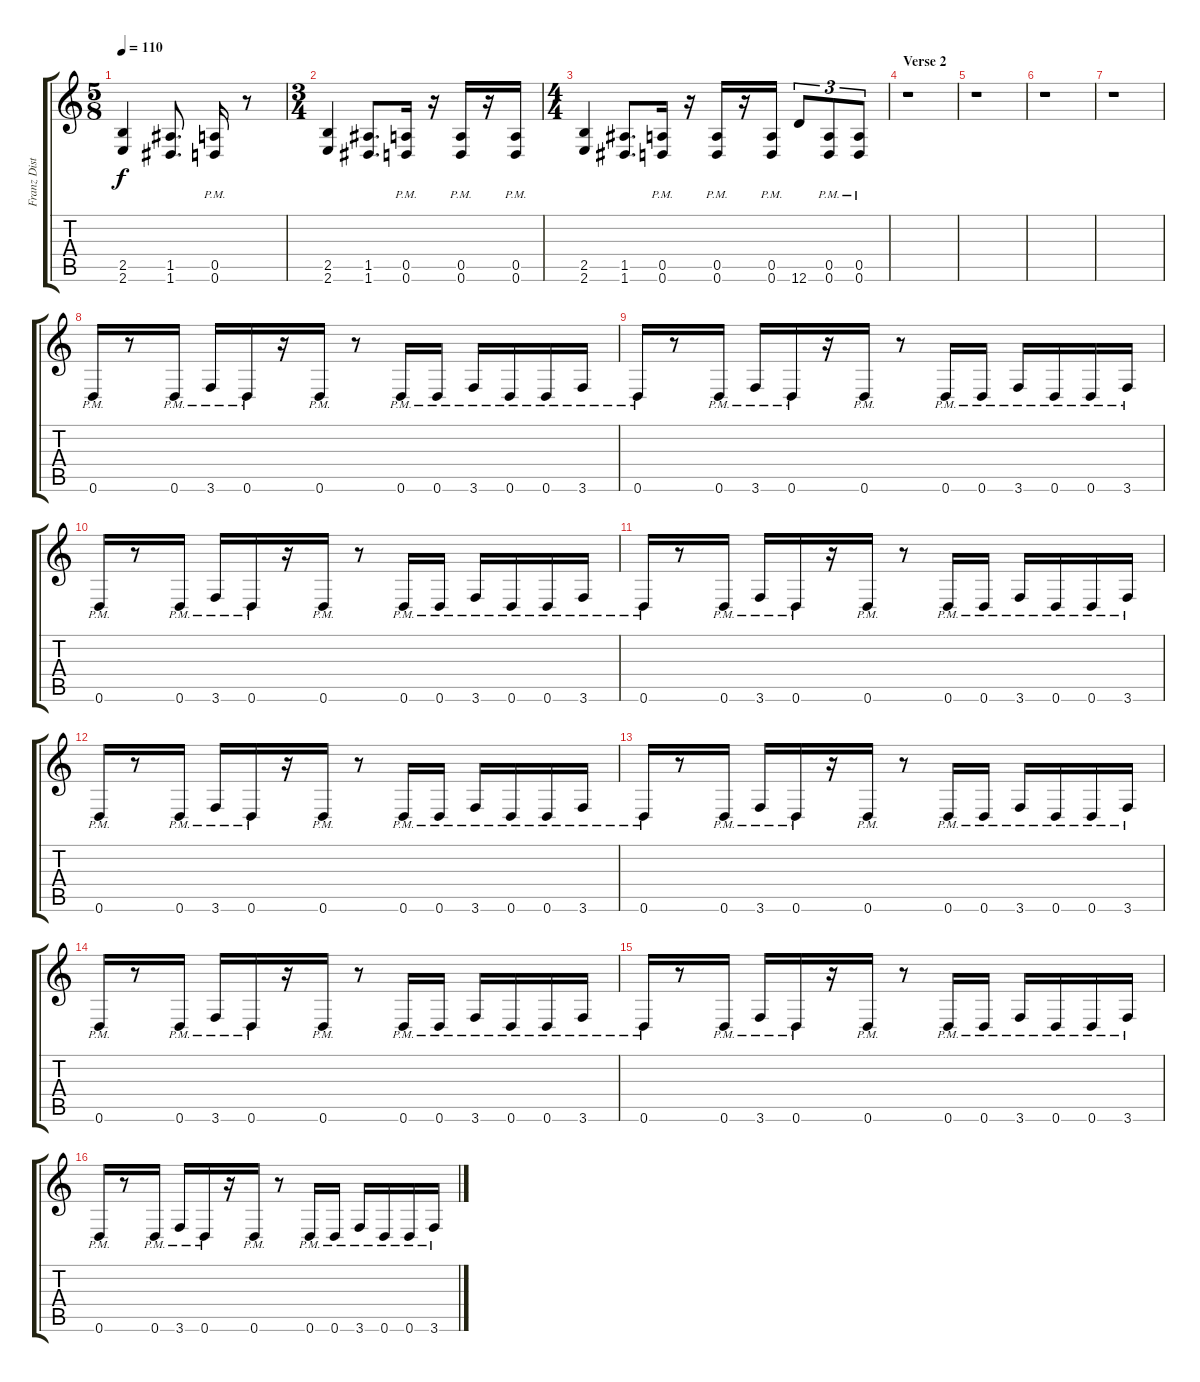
\track ("Franz Distortion" "Franz Dist") {instrument distortionguitar}
\staff {score tabs}
\tuning (E4 B3 G3 D3 A2 D2) {hide}
\ts (5 8)
\tempo 110
\clef g2
\ks c
(2.5 2.6).4{dy f} (1.5 1.6).8{d} (0.5{pm} 0.6{pm}).16 r.8 |
\ts (3 4)
(2.5 2.6).4 (1.5 1.6).8{d} (0.5{pm} 0.6{pm}).16 r.16 (0.5{pm} 0.6{pm}).16 r.16 (0.5{pm} 0.6{pm}).16 |
\ts (4 4)
(2.5 2.6).4 (1.5 1.6).8{d} (0.5{pm} 0.6{pm}).16 r.16 (0.5{pm} 0.6{pm}).16 r.16 (0.5{pm} 0.6{pm}).16 12.6.8{tu (3 2)} (0.5{pm} 0.6{pm}).8{tu (3 2)} (0.5{pm} 0.6{pm}).8{tu (3 2)} |
\section ("" "Verse 2")
r.1 |
r.1 |
r.1 |
r.1 |
0.6{pm}.16 r.8 0.6{pm}.16 3.6{pm}.16 0.6{pm}.16 r.16 0.6{pm}.16 r.8 0.6{pm}.16 0.6{pm}.16 3.6{pm}.16 0.6{pm}.16 0.6{pm}.16 3.6{pm}.16 |
0.6{pm}.16 r.8 0.6{pm}.16 3.6{pm}.16 0.6{pm}.16 r.16 0.6{pm}.16 r.8 0.6{pm}.16 0.6{pm}.16 3.6{pm}.16 0.6{pm}.16 0.6{pm}.16 3.6{pm}.16 |
0.6{pm}.16 r.8 0.6{pm}.16 3.6{pm}.16 0.6{pm}.16 r.16 0.6{pm}.16 r.8 0.6{pm}.16 0.6{pm}.16 3.6{pm}.16 0.6{pm}.16 0.6{pm}.16 3.6{pm}.16 |
0.6{pm}.16 r.8 0.6{pm}.16 3.6{pm}.16 0.6{pm}.16 r.16 0.6{pm}.16 r.8 0.6{pm}.16 0.6{pm}.16 3.6{pm}.16 0.6{pm}.16 0.6{pm}.16 3.6{pm}.16 |
0.6{pm}.16 r.8 0.6{pm}.16 3.6{pm}.16 0.6{pm}.16 r.16 0.6{pm}.16 r.8 0.6{pm}.16 0.6{pm}.16 3.6{pm}.16 0.6{pm}.16 0.6{pm}.16 3.6{pm}.16 |
0.6{pm}.16 r.8 0.6{pm}.16 3.6{pm}.16 0.6{pm}.16 r.16 0.6{pm}.16 r.8 0.6{pm}.16 0.6{pm}.16 3.6{pm}.16 0.6{pm}.16 0.6{pm}.16 3.6{pm}.16 |
0.6{pm}.16 r.8 0.6{pm}.16 3.6{pm}.16 0.6{pm}.16 r.16 0.6{pm}.16 r.8 0.6{pm}.16 0.6{pm}.16 3.6{pm}.16 0.6{pm}.16 0.6{pm}.16 3.6{pm}.16 |
0.6{pm}.16 r.8 0.6{pm}.16 3.6{pm}.16 0.6{pm}.16 r.16 0.6{pm}.16 r.8 0.6{pm}.16 0.6{pm}.16 3.6{pm}.16 0.6{pm}.16 0.6{pm}.16 3.6{pm}.16 |
0.6{pm}.16 r.8 0.6{pm}.16 3.6{pm}.16 0.6{pm}.16 r.16 0.6{pm}.16 r.8 0.6{pm}.16 0.6{pm}.16 3.6{pm}.16 0.6{pm}.16 0.6{pm}.16 3.6{pm}.16
